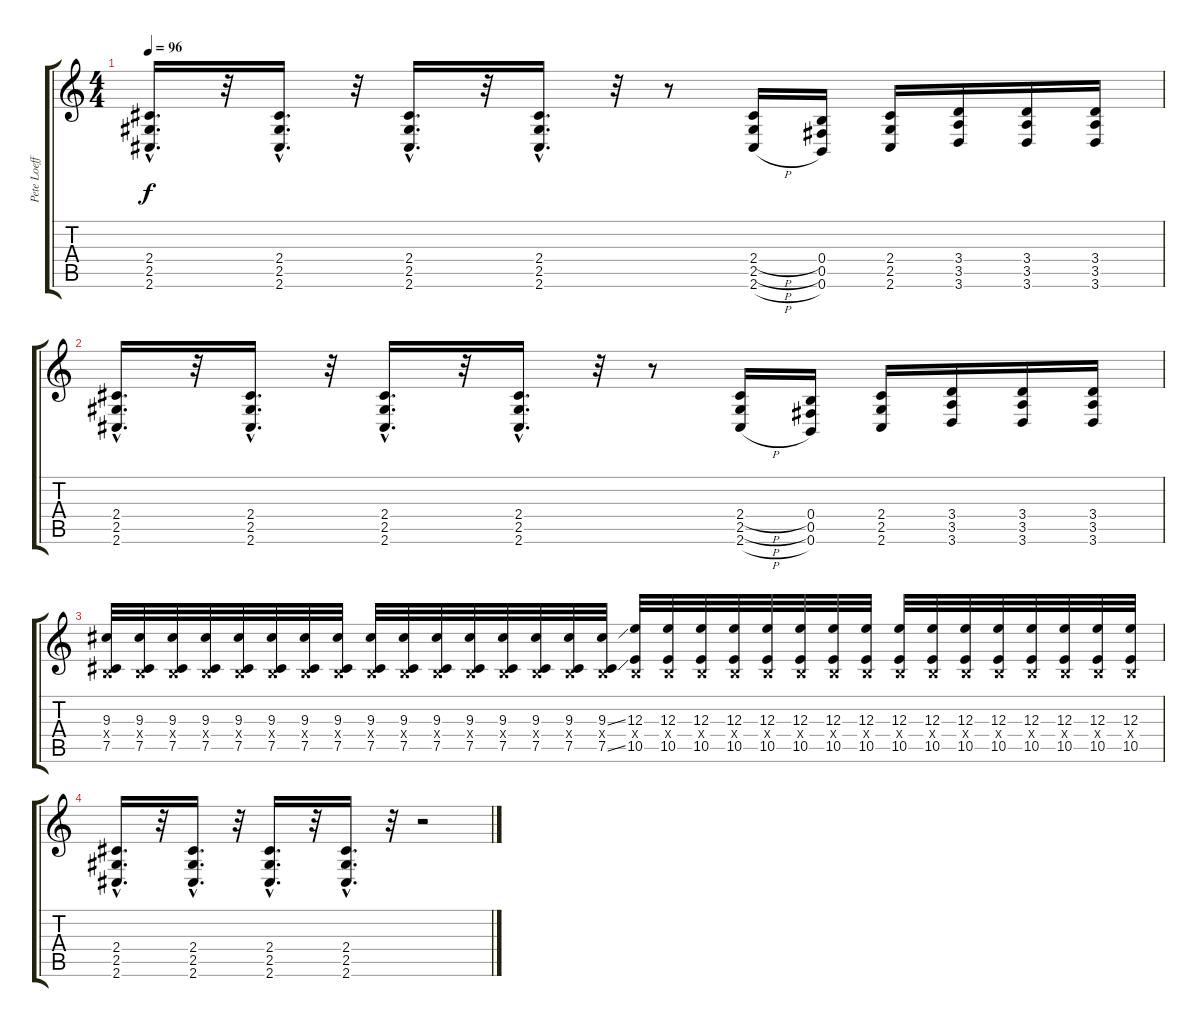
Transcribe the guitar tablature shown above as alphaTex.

\track ("Pete Loeffler - Distortion Guitar" "Pete Loeff") {instrument distortionguitar}
\staff {score tabs}
\tuning (Db4 Ab3 E3 B2 Gb2 B1) {hide}
\ts (4 4)
\tempo 96
\clef g2
\ks c
(2.4{hac} 2.5{hac} 2.6{hac}).16{d dy f} r.32 (2.4{hac} 2.5{hac} 2.6{hac}).16{d} r.32 (2.4{hac} 2.5{hac} 2.6{hac}).16{d} r.32 (2.4{hac} 2.5{hac} 2.6{hac}).16{d} r.32 r.8 (2.4{h} 2.5{h} 2.6{h}).16 (0.4 0.5 0.6).16 (2.4 2.5 2.6).16 (3.4 3.5 3.6).16 (3.4 3.5 3.6).16 (3.4 3.5 3.6).16 |
(2.4{hac} 2.5{hac} 2.6{hac}).16{d} r.32 (2.4{hac} 2.5{hac} 2.6{hac}).16{d} r.32 (2.4{hac} 2.5{hac} 2.6{hac}).16{d} r.32 (2.4{hac} 2.5{hac} 2.6{hac}).16{d} r.32 r.8 (2.4{h} 2.5{h} 2.6{h}).16 (0.4 0.5 0.6).16 (2.4 2.5 2.6).16 (3.4 3.5 3.6).16 (3.4 3.5 3.6).16 (3.4 3.5 3.6).16 |
(9.3 0.4{x} 7.5).32 (9.3 0.4{x} 7.5).32 (9.3 0.4{x} 7.5).32 (9.3 0.4{x} 7.5).32 (9.3 0.4{x} 7.5).32 (9.3 0.4{x} 7.5).32 (9.3 0.4{x} 7.5).32 (9.3 0.4{x} 7.5).32 (9.3 0.4{x} 7.5).32 (9.3 0.4{x} 7.5).32 (9.3 0.4{x} 7.5).32 (9.3 0.4{x} 7.5).32 (9.3 0.4{x} 7.5).32 (9.3 0.4{x} 7.5).32 (9.3 0.4{x} 7.5).32 (9.3{ss} 0.4{x} 7.5{ss}).32 (12.3 0.4{x} 10.5).32 (12.3 0.4{x} 10.5).32 (12.3 0.4{x} 10.5).32 (12.3 0.4{x} 10.5).32 (12.3 0.4{x} 10.5).32 (12.3 0.4{x} 10.5).32 (12.3 0.4{x} 10.5).32 (12.3 0.4{x} 10.5).32 (12.3 0.4{x} 10.5).32 (12.3 0.4{x} 10.5).32 (12.3 0.4{x} 10.5).32 (12.3 0.4{x} 10.5).32 (12.3 0.4{x} 10.5).32 (12.3 0.4{x} 10.5).32 (12.3 0.4{x} 10.5).32 (12.3 0.4{x} 10.5).32 |
(2.4{hac} 2.5{hac} 2.6{hac}).16{d} r.32 (2.4{hac} 2.5{hac} 2.6{hac}).16{d} r.32 (2.4{hac} 2.5{hac} 2.6{hac}).16{d} r.32 (2.4{hac} 2.5{hac} 2.6{hac}).16{d} r.32 r.2
